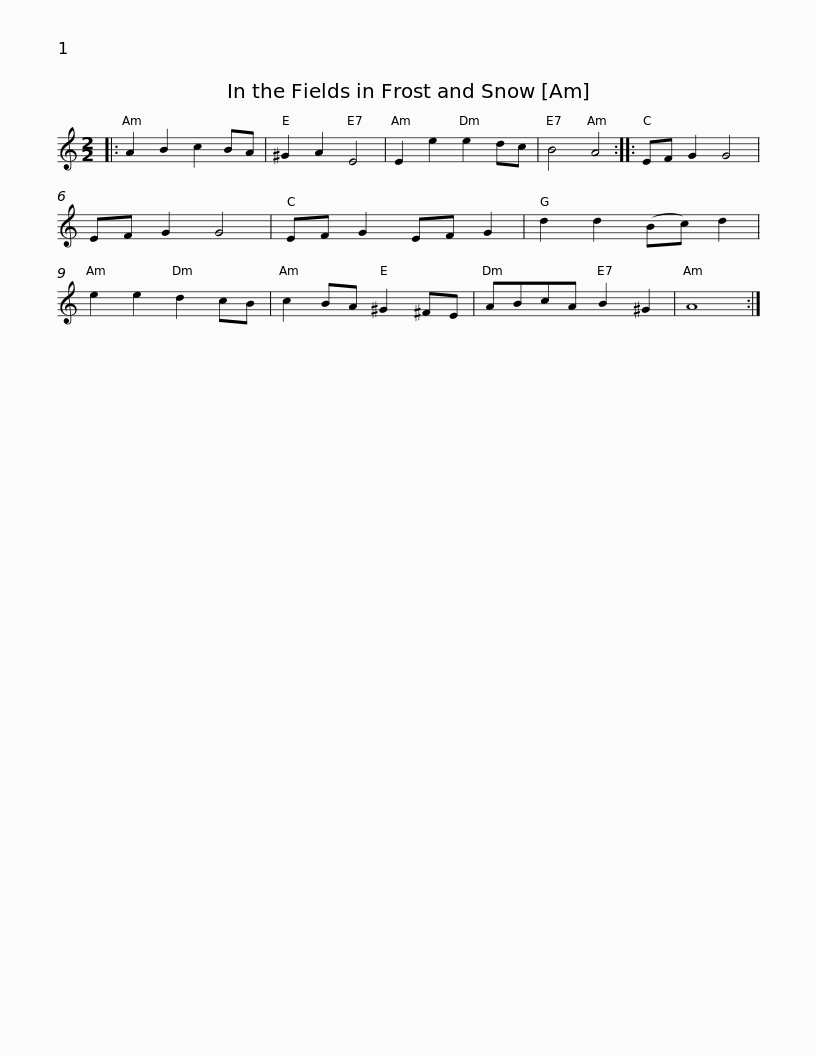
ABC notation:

X:1
L:1/8
M:2/2
I:linebreak $
K:C
V:1 treble
V:1
|: A2 B2 c2 BA | ^G2 A2 E4 | E2 e2 e2 dc | B4 A4 :: EF G2 G4 | %5
 EF G2 G4 | EF G2 EF G2 | d2 d2 (Bc) d2 |$ e2 e2 d2 cB | c2 BA ^G2 ^FE | %10
 ABcA B2 ^G2 | A8 :| %12
